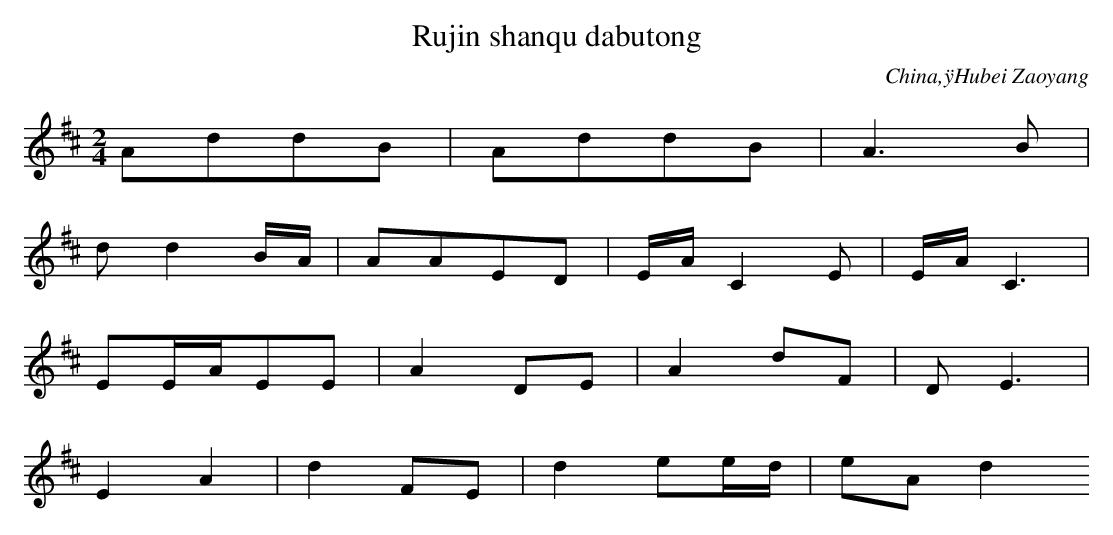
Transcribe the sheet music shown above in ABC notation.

X:1
T: Rujin shanqu dabutong
O: China,ÿHubei Zaoyang
M: 2/4
L: 1/16
K: D
A2d2d2B2 | A2d2d2B2 | A6B2 |
d2d4BA | A2A2E2D2 | EAC4E2 | EAC6 |
E2EAE2E2 | A4D2E2 | A4d2F2 | D2E6 |
E4A4 | d4F2E2 | d4e2ed | e2A2d4
